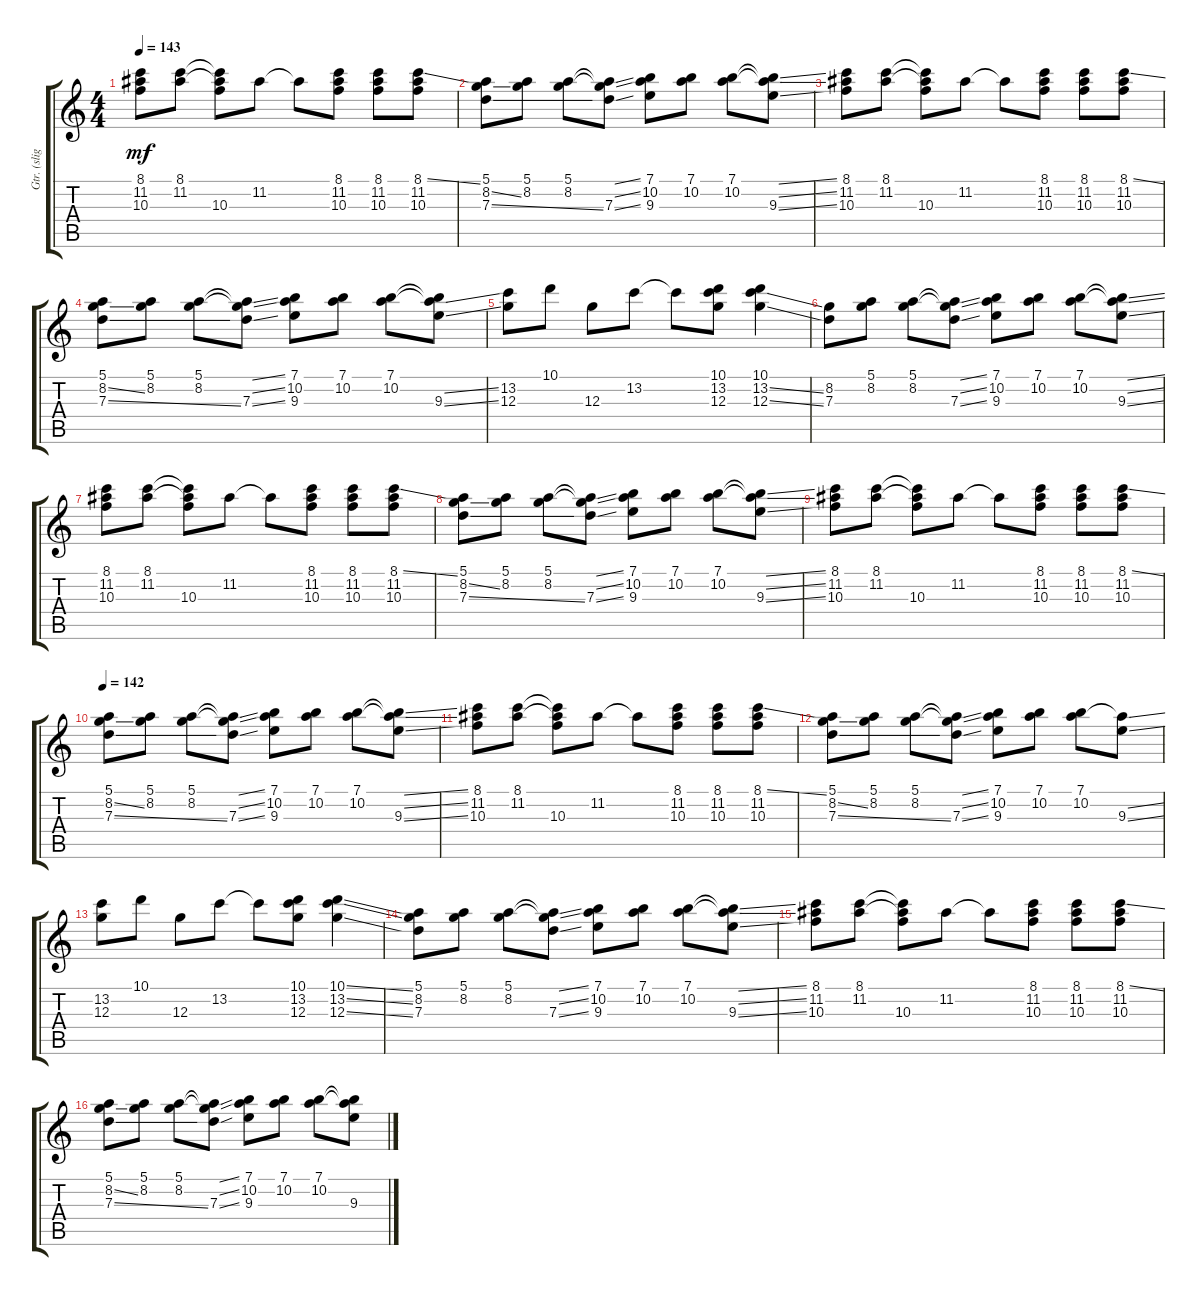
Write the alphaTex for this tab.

\track ("Gtr. (slight dist. w/ flanger)" "Gtr. (slig") {instrument electricguitarclean}
\staff {score tabs}
\tuning (E4 B3 G3 D3 A2 E2) {hide}
\ts (4 4)
\tempo 143
\clef g2
\ks c
(8.1 11.2 10.3).8{dy mf} (8.1 11.2).8 (8.1{t} 11.2{t} 10.3).8 11.2.8 11.2{t}.8 (8.1 11.2 10.3).8 (8.1 11.2 10.3).8 (8.1{ss} 11.2 10.3).8 |
(5.1 8.2{ss} 7.3{ss}).8 (5.1 8.2).8 (5.1 8.2).8 (5.1{ss t} 8.2{ss t} 7.3{ss}).8 (7.1 10.2 9.3).8 (7.1 10.2).8 (7.1 10.2).8 (7.1{ss t} 10.2{ss t} 9.3{ss}).8 |
(8.1 11.2 10.3).8 (8.1 11.2).8 (8.1{t} 11.2{t} 10.3).8 11.2.8 11.2{t}.8 (8.1 11.2 10.3).8 (8.1 11.2 10.3).8 (8.1{ss} 11.2 10.3).8 |
(5.1 8.2{ss} 7.3{ss}).8 (5.1 8.2).8 (5.1 8.2).8 (5.1{ss t} 8.2{ss t} 7.3{ss}).8 (7.1 10.2 9.3).8 (7.1 10.2).8 (7.1 10.2).8 (7.1{t} 10.2{ss t} 9.3{ss}).8 |
(13.2 12.3).8 10.1.8 12.3.8 13.2.8 13.2{t}.8 (10.1 13.2 12.3).8 (10.1 13.2{ss} 12.3{ss}).4 |
(8.2 7.3).8 (5.1 8.2).8 (5.1 8.2).8 (5.1{ss t} 8.2{ss t} 7.3{ss}).8 (7.1 10.2 9.3).8 (7.1 10.2).8 (7.1 10.2).8 (7.1{ss t} 10.2{ss t} 9.3{ss}).8 |
(8.1 11.2 10.3).8 (8.1 11.2).8 (8.1{t} 11.2{t} 10.3).8 11.2.8 11.2{t}.8 (8.1 11.2 10.3).8 (8.1 11.2 10.3).8 (8.1{ss} 11.2 10.3).8 |
(5.1 8.2{ss} 7.3{ss}).8 (5.1 8.2).8 (5.1 8.2).8 (5.1{ss t} 8.2{ss t} 7.3{ss}).8 (7.1 10.2 9.3).8 (7.1 10.2).8 (7.1 10.2).8 (7.1{ss t} 10.2{ss t} 9.3{ss}).8 |
(8.1 11.2 10.3).8 (8.1 11.2).8 (8.1{t} 11.2{t} 10.3).8 11.2.8 11.2{t}.8 (8.1 11.2 10.3).8 (8.1 11.2 10.3).8 (8.1{ss} 11.2 10.3).8 |
\tempo 142
(5.1 8.2{ss} 7.3{ss}).8 (5.1 8.2).8 (5.1 8.2).8 (5.1{ss t} 8.2{ss t} 7.3{ss}).8 (7.1 10.2 9.3).8 (7.1 10.2).8 (7.1 10.2).8 (7.1{ss t} 10.2{ss t} 9.3{ss}).8 |
(8.1 11.2 10.3).8 (8.1 11.2).8 (8.1{t} 11.2{t} 10.3).8 11.2.8 11.2{t}.8 (8.1 11.2 10.3).8 (8.1 11.2 10.3).8 (8.1{ss} 11.2 10.3).8 |
(5.1 8.2{ss} 7.3{ss}).8 (5.1 8.2).8 (5.1 8.2).8 (5.1{ss t} 8.2{ss t} 7.3{ss}).8 (7.1 10.2 9.3).8 (7.1 10.2).8 (7.1 10.2).8 (10.2{ss t} 9.3{ss}).8 |
(13.2 12.3).8 10.1.8 12.3.8 13.2.8 13.2{t}.8 (10.1 13.2 12.3).8 (10.1{ss} 13.2{ss} 12.3{ss}).4 |
(5.1 8.2 7.3).8 (5.1 8.2).8 (5.1 8.2).8 (5.1{ss t} 8.2{ss t} 7.3{ss}).8 (7.1 10.2 9.3).8 (7.1 10.2).8 (7.1 10.2).8 (7.1{ss t} 10.2{ss t} 9.3{ss}).8 |
(8.1 11.2 10.3).8 (8.1 11.2).8 (8.1{t} 11.2{t} 10.3).8 11.2.8 11.2{t}.8 (8.1 11.2 10.3).8 (8.1 11.2 10.3).8 (8.1{ss} 11.2 10.3).8 |
(5.1 8.2{ss} 7.3{ss}).8 (5.1 8.2).8 (5.1 8.2).8 (5.1{ss t} 8.2{ss t} 7.3{ss}).8 (7.1 10.2 9.3).8 (7.1 10.2).8 (7.1 10.2).8 (7.1{ss t} 10.2{ss t} 9.3{ss}).8
